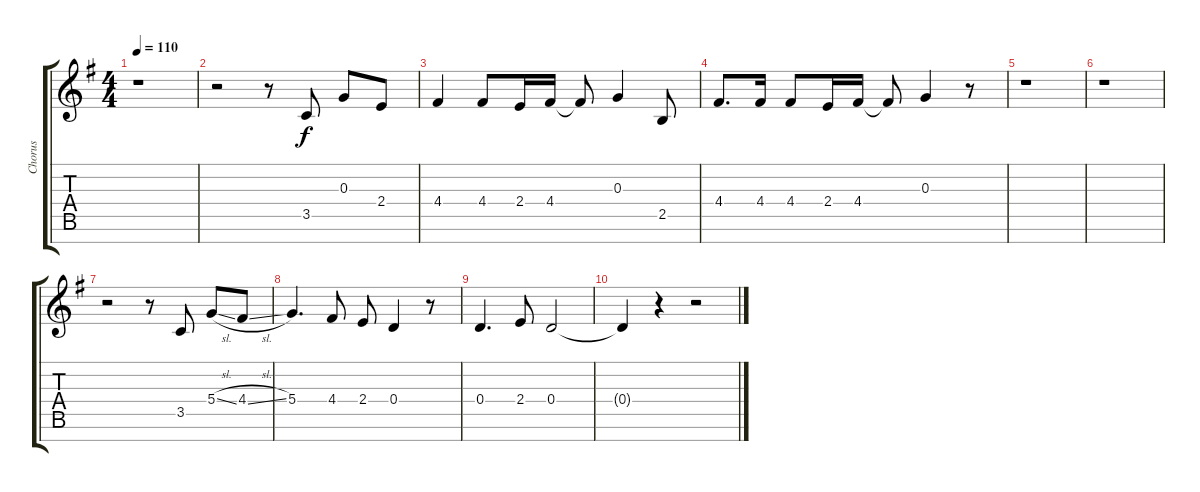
\track ("Chorus" "Chorus") {instrument voiceoohs}
\staff {score tabs}
\tuning (E5 B4 G4 D4 A3 E3 B2) {hide}
\ts (4 4)
\tempo 110
\clef g2
\ks g
r.1{dy f} |
r.2 r.8 3.5.8 0.3.8 2.4.8 |
4.4.4 4.4.8 2.4.16 4.4.16 4.4{t}.8 0.3.4 2.5.8 |
4.4.8{d} 4.4.16 4.4.8 2.4.16 4.4.16 4.4{t}.8 0.3.4 r.8 |
r.1 |
r.1 |
r.2 r.8 3.5.8 5.4{sl}.8 4.4{sl}.8 |
5.4.4{d} 4.4.8 2.4.8 0.4.4 r.8 |
0.4.4{d} 2.4.8 0.4.2 |
0.4{t}.4 r.4 r.2
